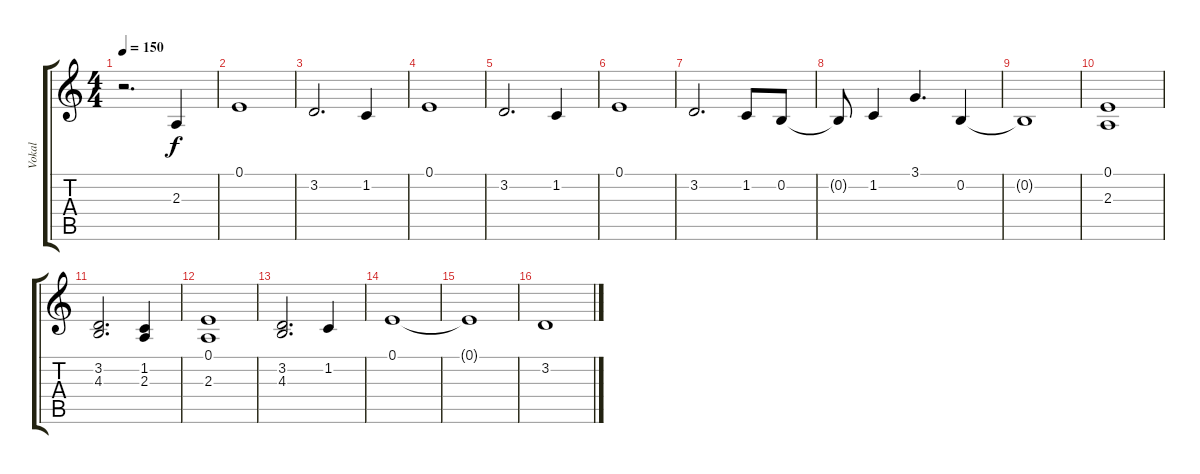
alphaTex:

\track ("Vokal" "Vokal") {instrument choiraahs}
\staff {score tabs}
\tuning (E4 B3 G3 D3 A2 E2) {hide}
\ts (4 4)
\tempo 150
\clef g2
\ks c
r.2{d dy f} 2.3.4 |
0.1.1 |
3.2.2{d} 1.2.4 |
0.1.1 |
3.2.2{d} 1.2.4 |
0.1.1 |
3.2.2{d} 1.2.8 0.2.8 |
0.2{t}.8 1.2.4 3.1.4{d} 0.2.4 |
0.2{t}.1 |
(0.1 2.3).1 |
(3.2 4.3).2{d} (1.2 2.3).4 |
(0.1 2.3).1 |
(3.2 4.3).2{d} 1.2.4 |
0.1.1 |
0.1{t}.1 |
3.2.1
